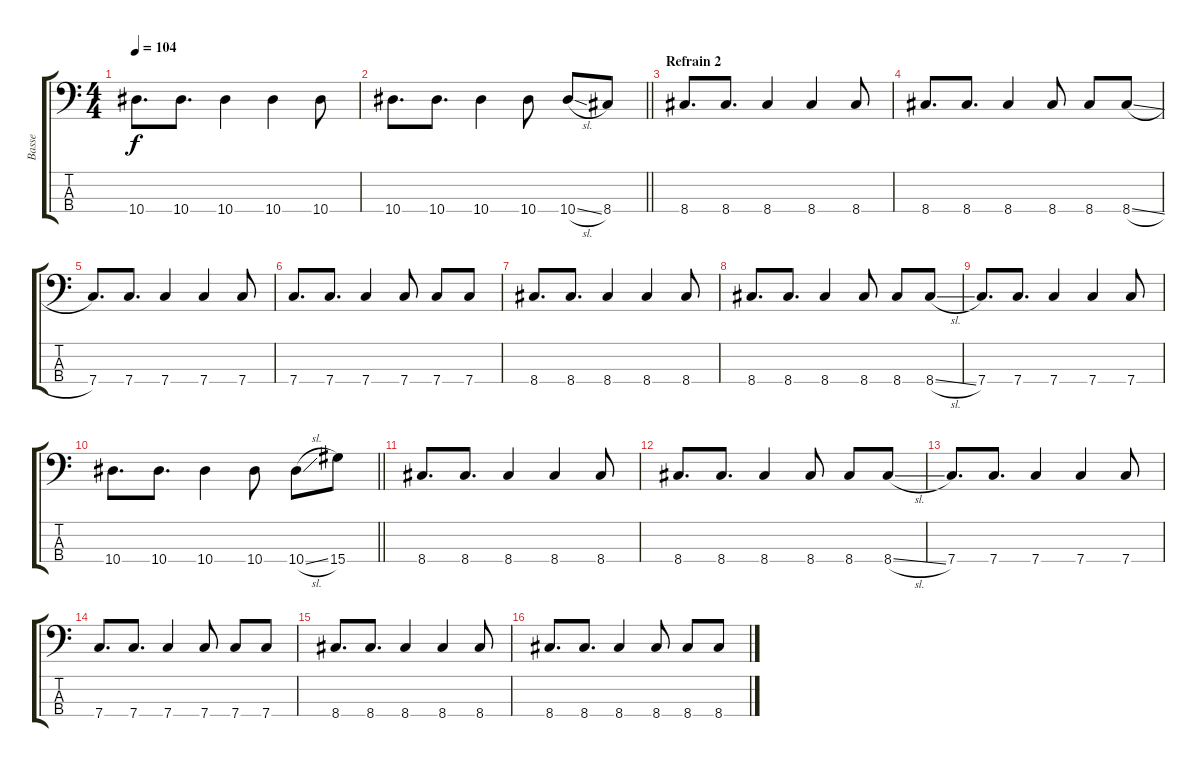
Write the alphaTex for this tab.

\track ("Basse" "Basse") {instrument electricbassfinger}
\staff {score tabs}
\tuning (Ab2 Eb2 Bb1 F1) {hide}
\ts (4 4)
\tempo 104
\clef f4
\ks c
10.4.8{d dy f} 10.4.8{d} 10.4.4 10.4.4 10.4.8 |
\barLineRight lightlight
10.4.8{d} 10.4.8{d} 10.4.4 10.4.8 10.4{sl}.8 8.4.8 |
\section ("" "Refrain 2")
8.4.8{d} 8.4.8{d} 8.4.4 8.4.4 8.4.8 |
8.4.8{d} 8.4.8{d} 8.4.4 8.4.8 8.4.8 8.4{sl}.8 |
7.4.8{d} 7.4.8{d} 7.4.4 7.4.4 7.4.8 |
7.4.8{d} 7.4.8{d} 7.4.4 7.4.8 7.4.8 7.4.8 |
8.4.8{d} 8.4.8{d} 8.4.4 8.4.4 8.4.8 |
8.4.8{d} 8.4.8{d} 8.4.4 8.4.8 8.4.8 8.4{sl}.8 |
7.4.8{d} 7.4.8{d} 7.4.4 7.4.4 7.4.8 |
\barLineRight lightlight
10.4.8{d} 10.4.8{d} 10.4.4 10.4.8 10.4{sl}.8 15.4.8 |
8.4.8{d} 8.4.8{d} 8.4.4 8.4.4 8.4.8 |
8.4.8{d} 8.4.8{d} 8.4.4 8.4.8 8.4.8 8.4{sl}.8 |
7.4.8{d} 7.4.8{d} 7.4.4 7.4.4 7.4.8 |
7.4.8{d} 7.4.8{d} 7.4.4 7.4.8 7.4.8 7.4.8 |
8.4.8{d} 8.4.8{d} 8.4.4 8.4.4 8.4.8 |
8.4.8{d} 8.4.8{d} 8.4.4 8.4.8 8.4.8 8.4{sl}.8
